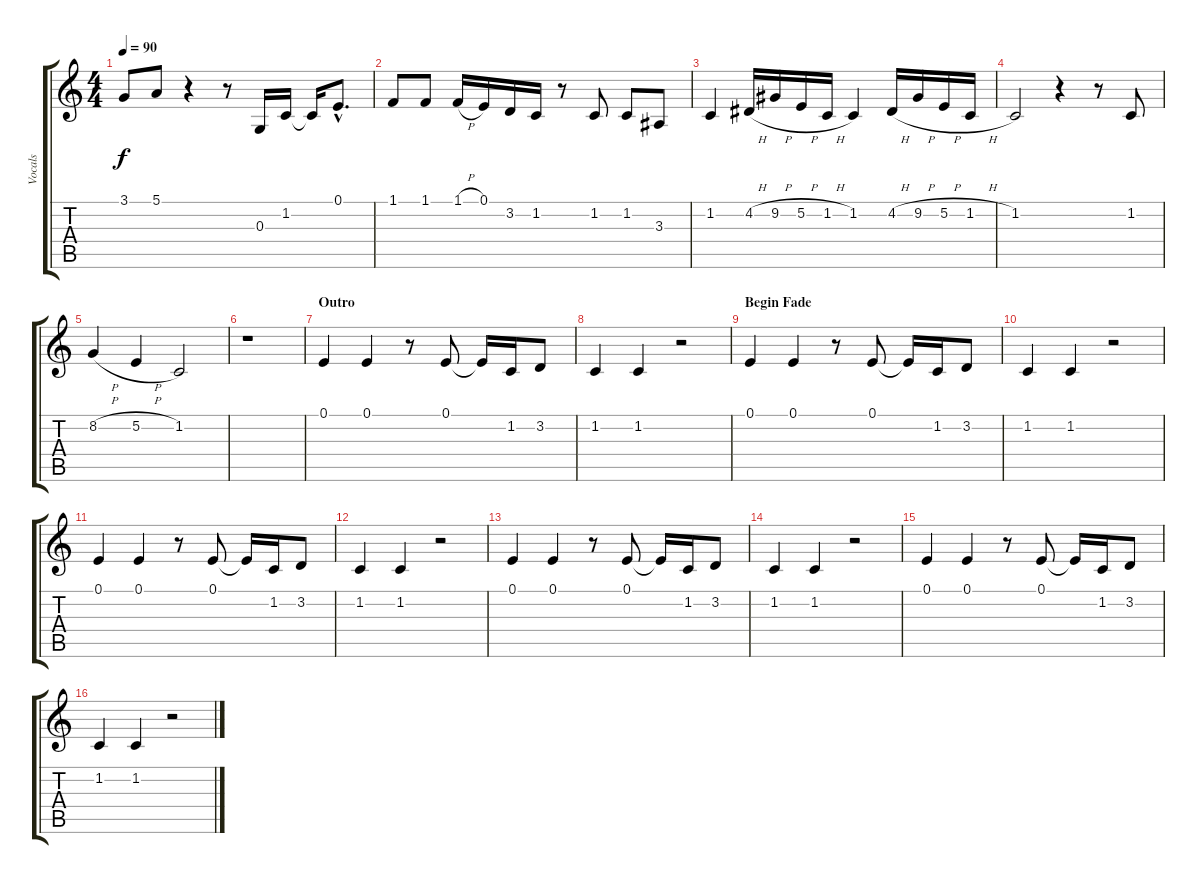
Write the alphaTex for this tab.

\track ("Vocals" "Vocals") {instrument altosax}
\staff {score tabs}
\tuning (E4 B3 G3 D3 A2 E2) {hide}
\ts (4 4)
\tempo 90
\clef g2
\ks c
3.1{t}.8{dy f} 5.1.8 r.4 r.8 0.3.16 1.2.16 1.2{t}.16 0.1{hac}.8{d} |
1.1.8 1.1.8 1.1{h}.16 0.1.16 3.2.16 1.2.16 r.8 1.2.8 1.2.8 3.3.8 |
1.2.4 4.2{h}.16 9.2{h}.16 5.2{h}.16 1.2{h}.16 1.2.4 4.2{h}.16 9.2{h}.16 5.2{h}.16 1.2{h}.16 |
1.2.2 r.4 r.8 1.2.8 |
8.2{h}.4 5.2{h}.4 1.2.2 |
r.1 |
\section ("" "Outro")
0.1.4 0.1.4 r.8 0.1.8 0.1{t}.16 1.2.16 3.2.8 |
1.2.4 1.2.4 r.2 |
\section ("" "Begin Fade")
0.1.4{volume 14} 0.1.4 r.8 0.1.8 0.1{t}.16 1.2.16 3.2.8 |
1.2.4 1.2.4 r.2 |
0.1.4{volume 12} 0.1.4 r.8 0.1.8 0.1{t}.16 1.2.16 3.2.8 |
1.2.4 1.2.4 r.2 |
0.1.4{volume 12} 0.1.4 r.8 0.1.8 0.1{t}.16 1.2.16 3.2.8 |
1.2.4 1.2.4 r.2 |
0.1.4{volume 8} 0.1.4 r.8 0.1.8 0.1{t}.16 1.2.16 3.2.8 |
1.2.4 1.2.4 r.2
